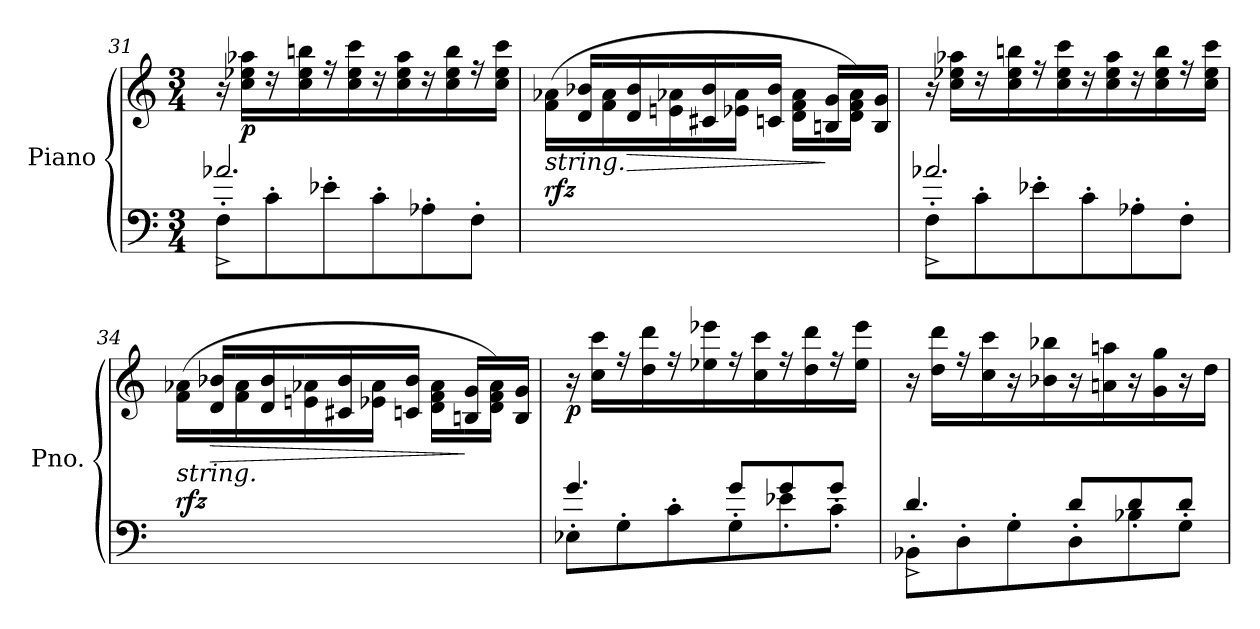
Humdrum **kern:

**kern	**kern	**dynam
*part1	*part1	*part1
*staff2	*staff1	*staff1/2
*I"Piano	*	*
*I'Pno.	*	*
!!LO:LB:g=z
*clefF4	*clefG2	*
*k[]	*k[]	*
*M3/4	*M3/4	*
=31	=31	=31
*^	*	*
8F'\L	2.a-X^/	16r	.
!	!	!	!LO:DY:b
.	.	16cc\ 16ee-X\ 16aa-X\LL	p
8c'\	.	16r	.
.	.	16cc\ 16ee-\ 16bbn\	.
8e-X'\	.	16r	.
.	.	16cc\ 16ee-\ 16ccc\	.
8c'\	.	16r	.
.	.	16cc\ 16ee-\ 16aa-\	.
8A-X'\	.	16r	.
.	.	16cc\ 16ee-\ 16bb\	.
8F'\J	.	16r	.
.	.	16cc\ 16ee-\ 16ccc\JJ	.
*v	*v	*	*
=32	=32	=32
*	*^	*
!LO:TX:a:i:t=string.	!	!	!
!	!	!	!LO:DY:a=2
16ryy	16reeeyy	(16f\ 16a-X\LL	rfz
16ryy	16d/ 16b-X/LL	16ryy	.
16ryy	16reeeyy	16f\ 16a-\	.
!	!	!	!LO:HP:b
16ryy	16d/ 16b-/	16ryy	>
16ryy	16reeeyy	16en\ 16a-X\	.
16ryy	16c#X/ 16b-/	16ryy	.
16ryy	16reeeyy	16e-X\ 16a-\JJ	.
16ryy	16cn/ 16b-/JJ	16ryy	.
16ryy	16reeeyy	16d\ 16f\ 16a-\LL	.
16ryy	16Bn/ 16g/LL	16ryy	]
16ryy	16reeeyy	16d\ 16f\ 16a-\JJ)	.
16ryy	16B/ 16g/JJ	16ryy	.
*	*v	*v	*
=33	=33	=33
*^	*	*
8F'\L	2.a-X^/	16r	.
.	.	16cc\ 16ee-X\ 16aa-X\LL	.
8c'\	.	16r	.
.	.	16cc\ 16ee-\ 16bbn\	.
8e-X'\	.	16r	.
.	.	16cc\ 16ee-\ 16ccc\	.
8c'\	.	16r	.
.	.	16cc\ 16ee-\ 16aa-\	.
8A-X'\	.	16r	.
.	.	16cc\ 16ee-\ 16bb\	.
8F'\J	.	16r	.
.	.	16cc\ 16ee-\ 16ccc\JJ	.
*v	*v	*	*
!!LO:LB:g=z
=34	=34	=34
*	*^	*
!LO:TX:a:i:t=string.	!	!	!
!	!	!	!LO:DY:a=2
16ryy	16reeeyy	(16f\ 16a-X\LL	rfz
!	!	!	!LO:HP:b
16ryy	16d/ 16b-X/LL	16ryy	>
16ryy	16reeeyy	16f\ 16a-\	.
16ryy	16d/ 16b-/	16ryy	.
16ryy	16reeeyy	16en\ 16a-X\	.
16ryy	16c#X/ 16b-/	16ryy	.
16ryy	16reeeyy	16e-X\ 16a-\JJ	.
16ryy	16cn/ 16b-/JJ	16ryy	.
16ryy	16reeeyy	16d\ 16f\ 16a-\LL	.
16ryy	16Bn/ 16g/LL	16ryy	]
16ryy	16reeeyy	16d\ 16f\ 16a-\JJ)	.
16ryy	16B/ 16g/JJ	16ryy	.
=35	=35	=35	=35
*^	*	*	*
!	!	!	!	!LO:DY:b
*	*	*v	*v	*
8E-X:'\L	4.g/	16r	p
.	.	16cc\ 16ccc\LL	.
8G'\	.	16r	.
.	.	16dd\ 16ddd\	.
8c'\	.	16r	.
.	.	16ee-X\ 16eee-X\	.
8G'\	8g'/L	16r	.
.	.	16cc\ 16ccc\	.
8e-X'\	8g'/	16r	.
.	.	16dd\ 16ddd\	.
8c'\J	8g'/J	16r	.
.	.	16ee-\ 16eee-\JJ	.
=36	=36	=36	=36
8BB-X:'\L	4.d^/	16r	.
.	.	16dd\ 16ddd\LL	.
8D'\	.	16r	.
.	.	16cc\ 16ccc\	.
8G'\	.	16r	.
.	.	16b-X\ 16bb-X\	.
8D'\	8d'/L	16r	.
.	.	16an\ 16aan\	.
8B-X'\	8d'/	16r	.
.	.	16g\ 16gg\	.
8G'\J	8d'/J	16r	.
.	.	16dd\JJ	.
*v	*v	*	*
=	=	=
*-	*-	*-
